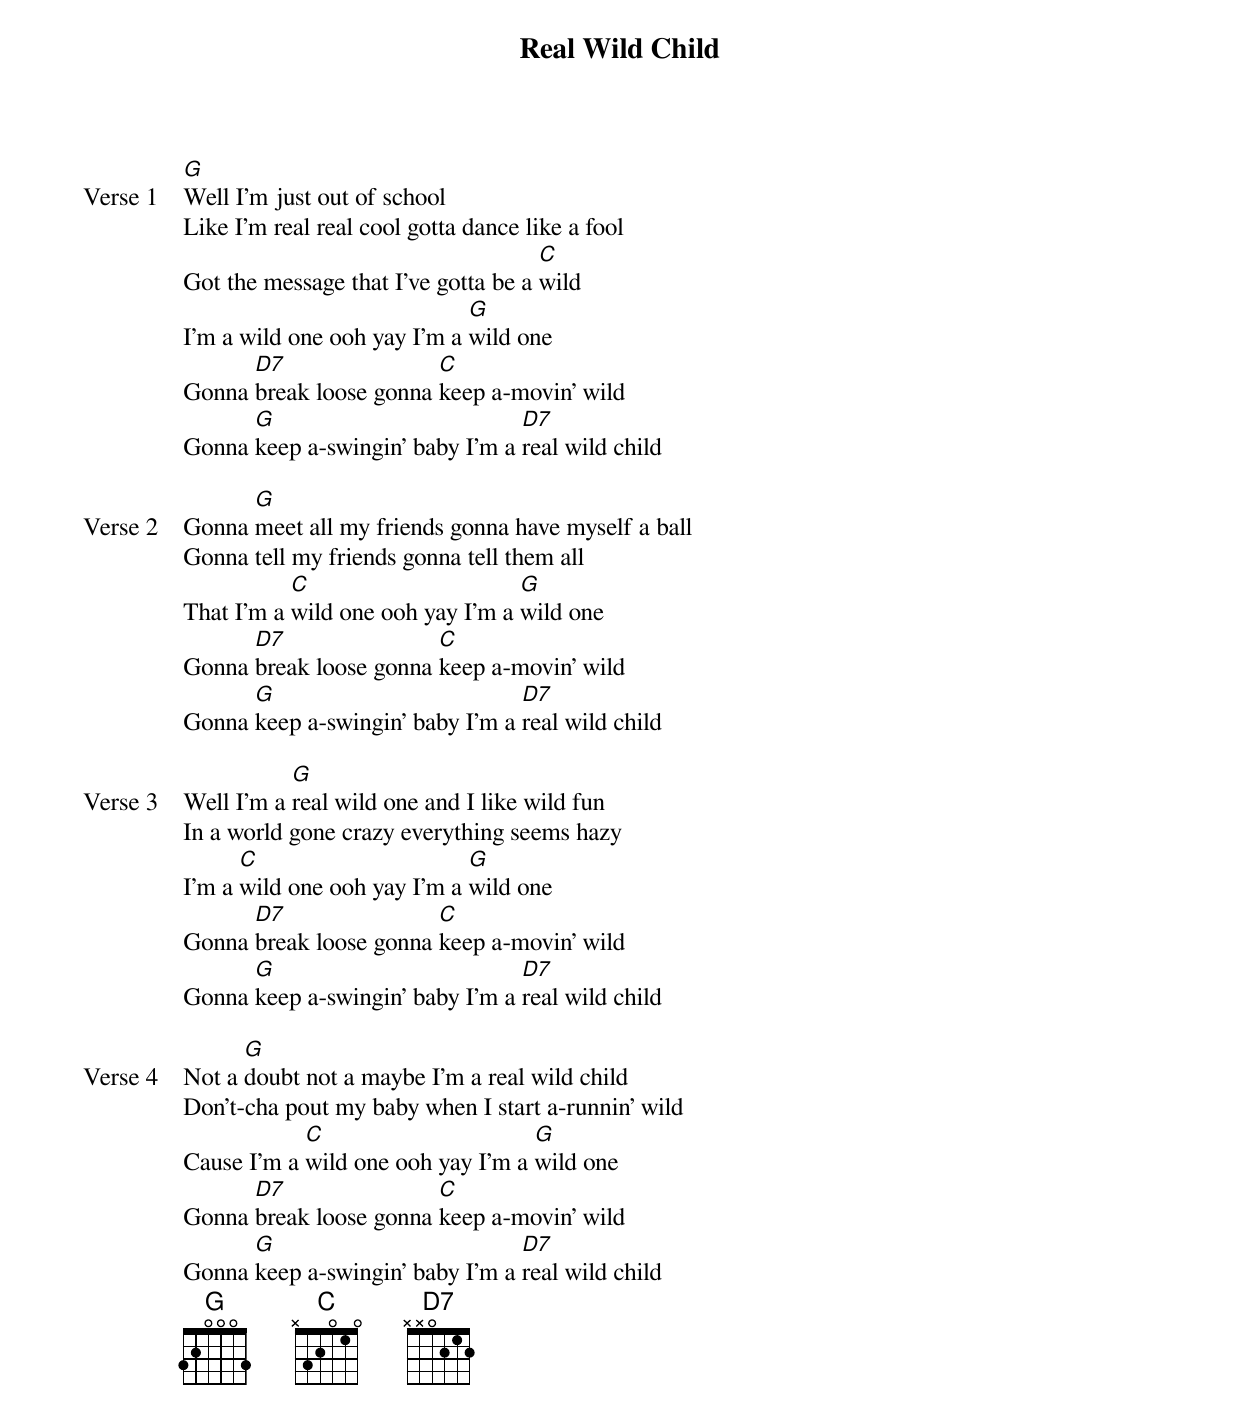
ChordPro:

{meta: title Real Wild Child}
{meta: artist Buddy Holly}
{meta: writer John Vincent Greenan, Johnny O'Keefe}

{start_of_verse: Verse 1}
[G]Well I'm just out of school
Like I'm real real cool gotta dance like a fool
Got the message that I've gotta be a [C]wild
I'm a wild one ooh yay I'm a [G]wild one
Gonna [D7]break loose gonna [C]keep a-movin' wild
Gonna [G]keep a-swingin' baby I'm a [D7]real wild child
{end_of_verse}

{start_of_verse: Verse 2}
Gonna [G]meet all my friends gonna have myself a ball
Gonna tell my friends gonna tell them all
That I'm a [C]wild one ooh yay I'm a [G]wild one
Gonna [D7]break loose gonna [C]keep a-movin' wild
Gonna [G]keep a-swingin' baby I'm a [D7]real wild child
{end_of_verse}

{start_of_verse: Verse 3}
Well I'm a [G]real wild one and I like wild fun
In a world gone crazy everything seems hazy
I'm a [C]wild one ooh yay I'm a [G]wild one
Gonna [D7]break loose gonna [C]keep a-movin' wild
Gonna [G]keep a-swingin' baby I'm a [D7]real wild child
{end_of_verse}

{start_of_verse: Verse 4}
Not a [G]doubt not a maybe I'm a real wild child
Don't-cha pout my baby when I start a-runnin' wild
Cause I'm a [C]wild one ooh yay I'm a [G]wild one
Gonna [D7]break loose gonna [C]keep a-movin' wild
Gonna [G]keep a-swingin' baby I'm a [D7]real wild child
{end_of_verse}
